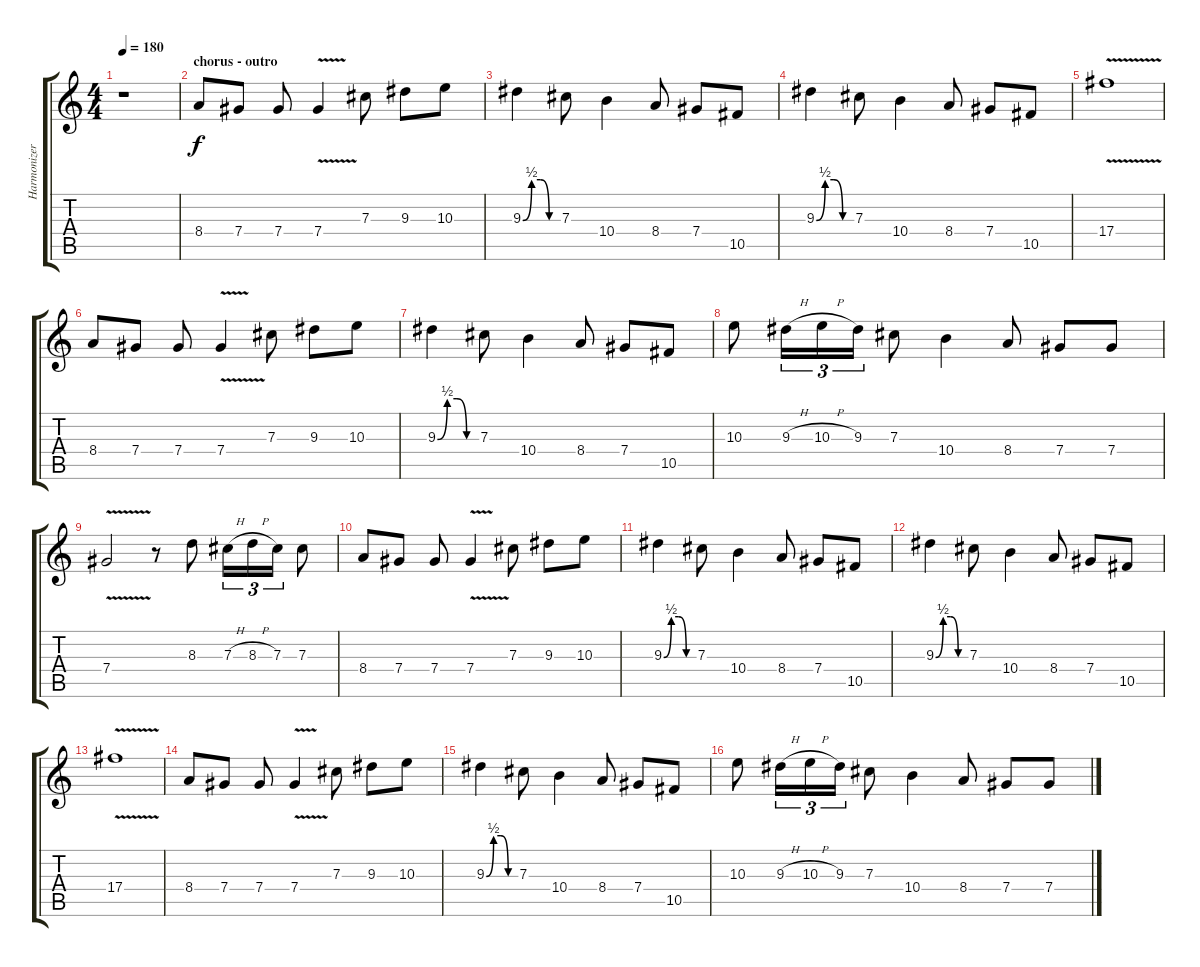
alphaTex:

\track ("Harmonizer" "Harmonizer") {instrument distortionguitar}
\staff {score tabs}
\tuning (Eb4 Bb3 Gb3 Db3 Ab2 Eb2) {hide}
\ts (4 4)
\tempo 180
\clef g2
\ks c
r.1{dy f} |
\section ("" "chorus - outro")
8.4.8 7.4.8 7.4.8 7.4{v}.4 7.3.8 9.3.8 10.3.8 |
9.3{be (custom 0 0 15 2 30 2 45 0 60 0)}.4 7.3.8 10.4.4 8.4.8 7.4.8 10.5.8 |
9.3{be (custom 0 0 15 2 30 2 45 0 60 0)}.4 7.3.8 10.4.4 8.4.8 7.4.8 10.5.8 |
17.4{v}.1 |
8.4.8 7.4.8 7.4.8 7.4{v}.4 7.3.8 9.3.8 10.3.8 |
9.3{be (custom 0 0 15 2 30 2 45 0 60 0)}.4 7.3.8 10.4.4 8.4.8 7.4.8 10.5.8 |
10.3.8 9.3{h}.16{tu (3 2)} 10.3{h}.16{tu (3 2)} 9.3.16{tu (3 2)} 7.3.8 10.4.4 8.4.8 7.4.8 7.4.8 |
7.4{v}.2 r.8 8.3.8 7.3{h}.16{tu (3 2)} 8.3{h}.16{tu (3 2)} 7.3.16{tu (3 2)} 7.3.8 |
8.4.8 7.4.8 7.4.8 7.4{v}.4 7.3.8 9.3.8 10.3.8 |
9.3{be (custom 0 0 15 2 30 2 45 0 60 0)}.4 7.3.8 10.4.4 8.4.8 7.4.8 10.5.8 |
9.3{be (custom 0 0 15 2 30 2 45 0 60 0)}.4 7.3.8 10.4.4 8.4.8 7.4.8 10.5.8 |
17.4{v}.1 |
8.4.8 7.4.8 7.4.8 7.4{v}.4 7.3.8 9.3.8 10.3.8 |
9.3{be (custom 0 0 15 2 30 2 45 0 60 0)}.4 7.3.8 10.4.4 8.4.8 7.4.8 10.5.8 |
10.3.8 9.3{h}.16{tu (3 2)} 10.3{h}.16{tu (3 2)} 9.3.16{tu (3 2)} 7.3.8 10.4.4 8.4.8 7.4.8 7.4.8
